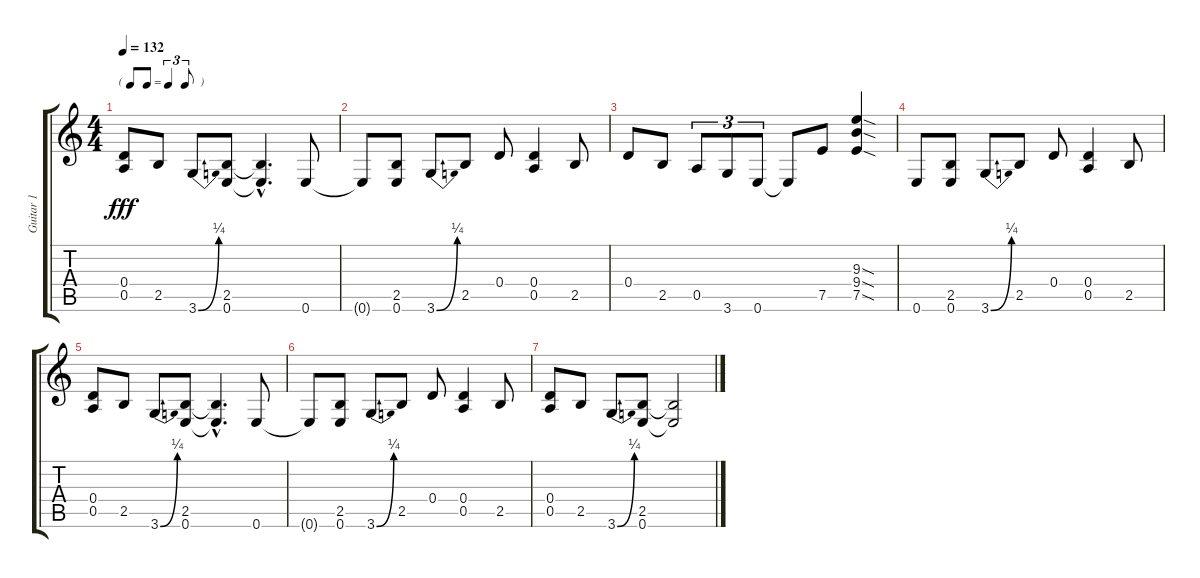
\track ("Guitar 1" "Guitar 1") {instrument overdrivenguitar}
\staff {score tabs}
\tuning (E4 B3 G3 D3 A2 E2) {hide}
\ts (4 4)
\tf triplet8th
\tempo 132
\clef g2
\ks c
(0.4 0.5).8{dy fff} 2.5.8 3.6{be (bend 0 0 60 1)}.8 (2.5 0.6).8 (2.5{hac t} 0.6{hac t}).4{d} 0.6.8 |
0.6{t}.8 (2.5 0.6).8 3.6{be (bend 0 0 60 1)}.8 2.5.8 0.4.8 (0.4 0.5).4 2.5.8 |
0.4.8 2.5.8 0.5.8{tu (3 2)} 3.6.8{tu (3 2)} 0.6.8{tu (3 2)} 0.6{t}.8 7.5.8 (9.3{sod} 9.4{sod} 7.5{sod}).4 |
0.6.8 (2.5 0.6).8 3.6{be (bend 0 0 60 1)}.8 2.5.8 0.4.8 (0.4 0.5).4 2.5.8 |
(0.4 0.5).8 2.5.8 3.6{be (bend 0 0 60 1)}.8 (2.5 0.6).8 (2.5{hac t} 0.6{hac t}).4{d} 0.6.8 |
0.6{t}.8 (2.5 0.6).8 3.6{be (bend 0 0 60 1)}.8 2.5.8 0.4.8 (0.4 0.5).4 2.5.8 |
(0.4 0.5).8 2.5.8 3.6{be (bend 0 0 60 1)}.8 (2.5 0.6).8 (2.5{t} 0.6{t}).2
